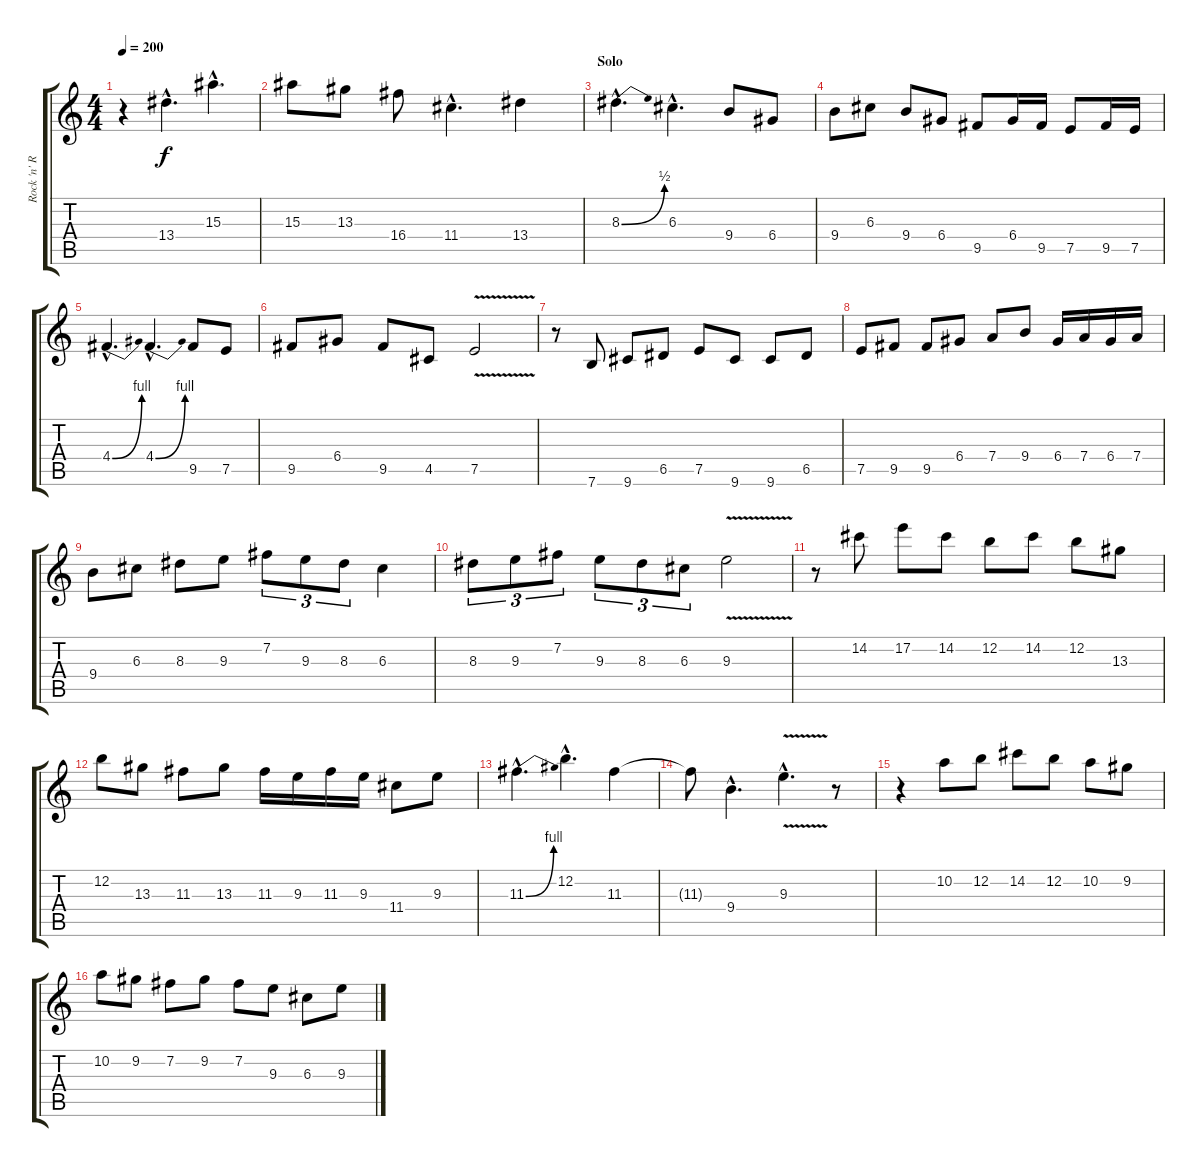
\track ("Rock 'n' Rolf" "Rock 'n' R") {instrument distortionguitar}
\staff {score tabs}
\tuning (E4 B3 G3 D3 A2 E2) {hide}
\ts (4 4)
\tempo 200
\clef g2
\ks c
r.4{dy f} 13.4{hac}.4{d} 15.3{hac}.4{d} |
15.3.8 13.3.8 16.4.8 11.4{hac}.4{d} 13.4.4 |
\section ("" "Solo")
8.3{be (bend 0 0 60 2) hac}.4{d volume 16} 6.3{hac}.4{d} 9.4.8 6.4.8 |
9.4.8 6.3.8 9.4.8 6.4.8 9.5.8 6.4.16 9.5.16 7.5.8 9.5.16 7.5.16 |
4.4{be (bend 0 0 60 4) hac}.4{d} 4.4{be (bend 0 0 60 4) hac}.4{d} 9.5.8 7.5.8 |
9.5.8 6.4.8 9.5.8 4.5.8 7.5{v}.2 |
r.8 7.6.8 9.6.8 6.5.8 7.5.8 9.6.8 9.6.8 6.5.8 |
7.5.8 9.5.8 9.5.8 6.4.8 7.4.8 9.4.8 6.4.16 7.4.16 6.4.16 7.4.16 |
9.4.8 6.3.8 8.3.8 9.3.8 7.2.8{tu (3 2)} 9.3.8{tu (3 2)} 8.3.8{tu (3 2)} 6.3.4 |
8.3.8{tu (3 2)} 9.3.8{tu (3 2)} 7.2.8{tu (3 2)} 9.3.8{tu (3 2)} 8.3.8{tu (3 2)} 6.3.8{tu (3 2)} 9.3{v}.2 |
r.8 14.2.8 17.2.8 14.2.8 12.2.8 14.2.8 12.2.8 13.3.8 |
12.2.8 13.3.8 11.3.8 13.3.8 11.3.16 9.3.16 11.3.16 9.3.16 11.4.8 9.3.8 |
11.3{be (bend 0 0 60 4) hac}.4{d} 12.2{hac}.4{d} 11.3.4 |
11.3{t}.8 9.4{hac}.4{d} 9.3{v hac}.4{d} r.8 |
r.4 10.2.8 12.2.8 14.2.8 12.2.8 10.2.8 9.2.8 |
10.2.8 9.2.8 7.2.8 9.2.8 7.2.8 9.3.8 6.3.8 9.3.8
